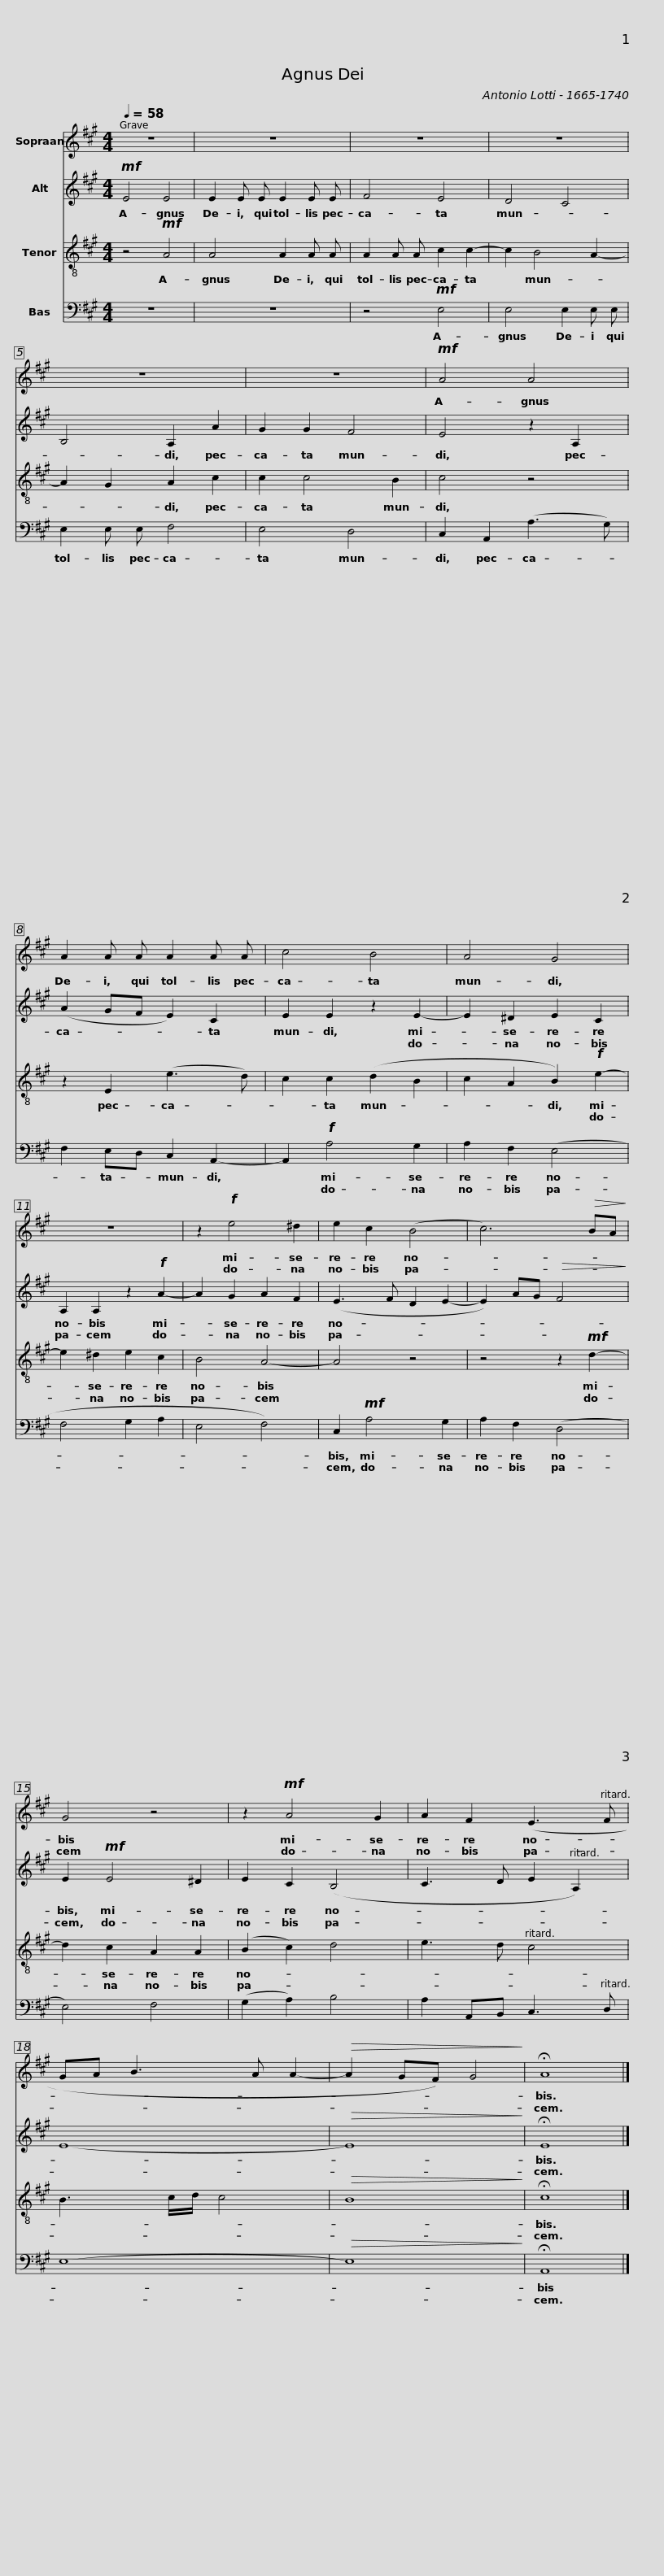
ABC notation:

X:1
%%score 1 2 3 4
L:1/8
Q:1/4=58
M:4/4
I:linebreak $
K:A
V:1 treble
V:2 treble
V:3 treble-8
V:4 bass
V:1
 z8 | z8 | z8 | z8 | z8 |$ %5
 z8 |!mf! A4 A4 | A2 A A A2 A A | c4 B4 | A4 G4 |$ %10
 z8 | z2!f! e4 ^d2 | e2 c2 (B4 | c6)!>(! BA!>)! | G4 z4 | %15
 z2!mf! A4 G2 |$ A2 F2 (E3 F | GA B3 A A2- |!>(! A2 GF) G4!>)! | !fermata!A8 |] %20
V:2
!mf! E4 E4 | E2 E E E2 E E | F4 E4 | D4 C4 | B,4 A,2 A2 |$ %5
 G2 G2 F4 | E4 z2 A,2 | (A2 GF E2) C2 | E2 E2 z2 E2- | E2 ^D2 E2 C2 |$ %10
 A,2 A,2 z2!f! A2- | A2 G2 A2 F2 | (E3 F D2 E2- | E2) AG!>(! F4!>)! | E2!mf! E4 ^D2 | %15
 E2 C2 (B,4 |$ C3 D E2 A,2) | E8- |!>(! E8!>)! | !fermata!E8 |] %20
V:3
 z4!mf! A4 | A4 A2 A A | A2 A A c2 c2- | c2 B4 A2- | A2 G2 A2 c2 |$ %5
 c2 c4 B2 | c4 z4 | z2 E2 (e3 d) | c2 c2 (d2 B2 | c2 A2 B2)!f! e2- |$ %10
 e2 ^d2 e2 c2 | B4 A4- | A4 z4 | z4 z2!mf! d2- | d2 c2 A2 A2 | %15
 (B2 c2) d4 |$ e3 d c4 | B3 c/d/ c4 |!>(! B8!>)! | !fermata!c8 |] %20
V:4
 z8 | z8 | z4!mf! E,4 | E,4 E,2 E, E, | E,2 E, E, F,4 |$ %5
 E,4 D,4 | C,2 A,,2 (A,3 G,) | F,2 E,D, C,2 A,,2- | A,,2!f! A,4 G,2 | A,2 F,2 (E,4 |$ %10
 F,4 G,2 A,2 | E,4 F,4) | C,2!mf! A,4 G,2 | A,2 F,2 (D,4 | E,4) F,4 | %15
 (G,2 A,2) B,4 |$ A,2 A,,B,, C,3 D, | E,8- |!>(! E,8!>)! | !fermata!A,,8 |] %20
